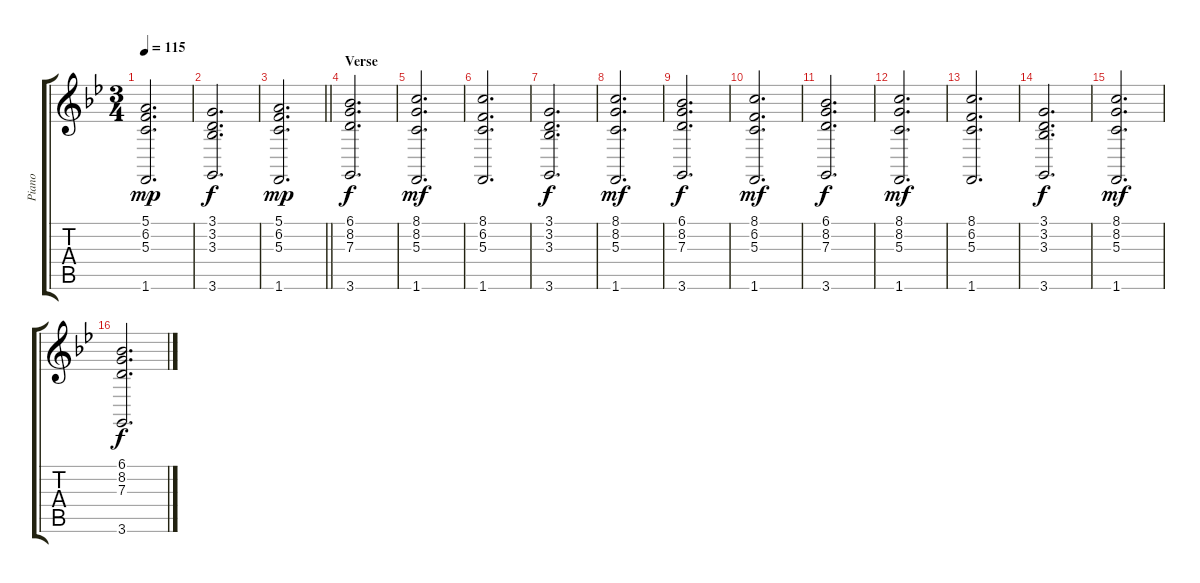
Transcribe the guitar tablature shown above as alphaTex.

\track ("Piano" "Piano") {instrument acousticgrandpiano}
\staff {score tabs}
\tuning (E4 B3 G3 D3 A2 E2) {hide}
\ts (3 4)
\tempo 115
\clef g2
\ks gminor
(5.1 6.2 5.3 1.6).2{d dy mp} |
(3.1 3.2 3.3 3.6).2{d dy f} |
\barLineRight lightlight
(5.1 6.2 5.3 1.6).2{d dy mp} |
\section ("" "Verse")
(6.1 8.2 7.3 3.6).2{d dy f} |
(8.1 8.2 5.3 1.6).2{d dy mf} |
(8.1 6.2 5.3 1.6).2{d} |
(3.1 3.2 3.3 3.6).2{d dy f} |
(8.1 8.2 5.3 1.6).2{d dy mf} |
(6.1 8.2 7.3 3.6).2{d dy f} |
(8.1 6.2 5.3 1.6).2{d dy mf} |
(6.1 8.2 7.3 3.6).2{d dy f} |
(8.1 8.2 5.3 1.6).2{d dy mf} |
(8.1 6.2 5.3 1.6).2{d} |
(3.1 3.2 3.3 3.6).2{d dy f} |
(8.1 8.2 5.3 1.6).2{d dy mf} |
(6.1 8.2 7.3 3.6).2{d dy f}
